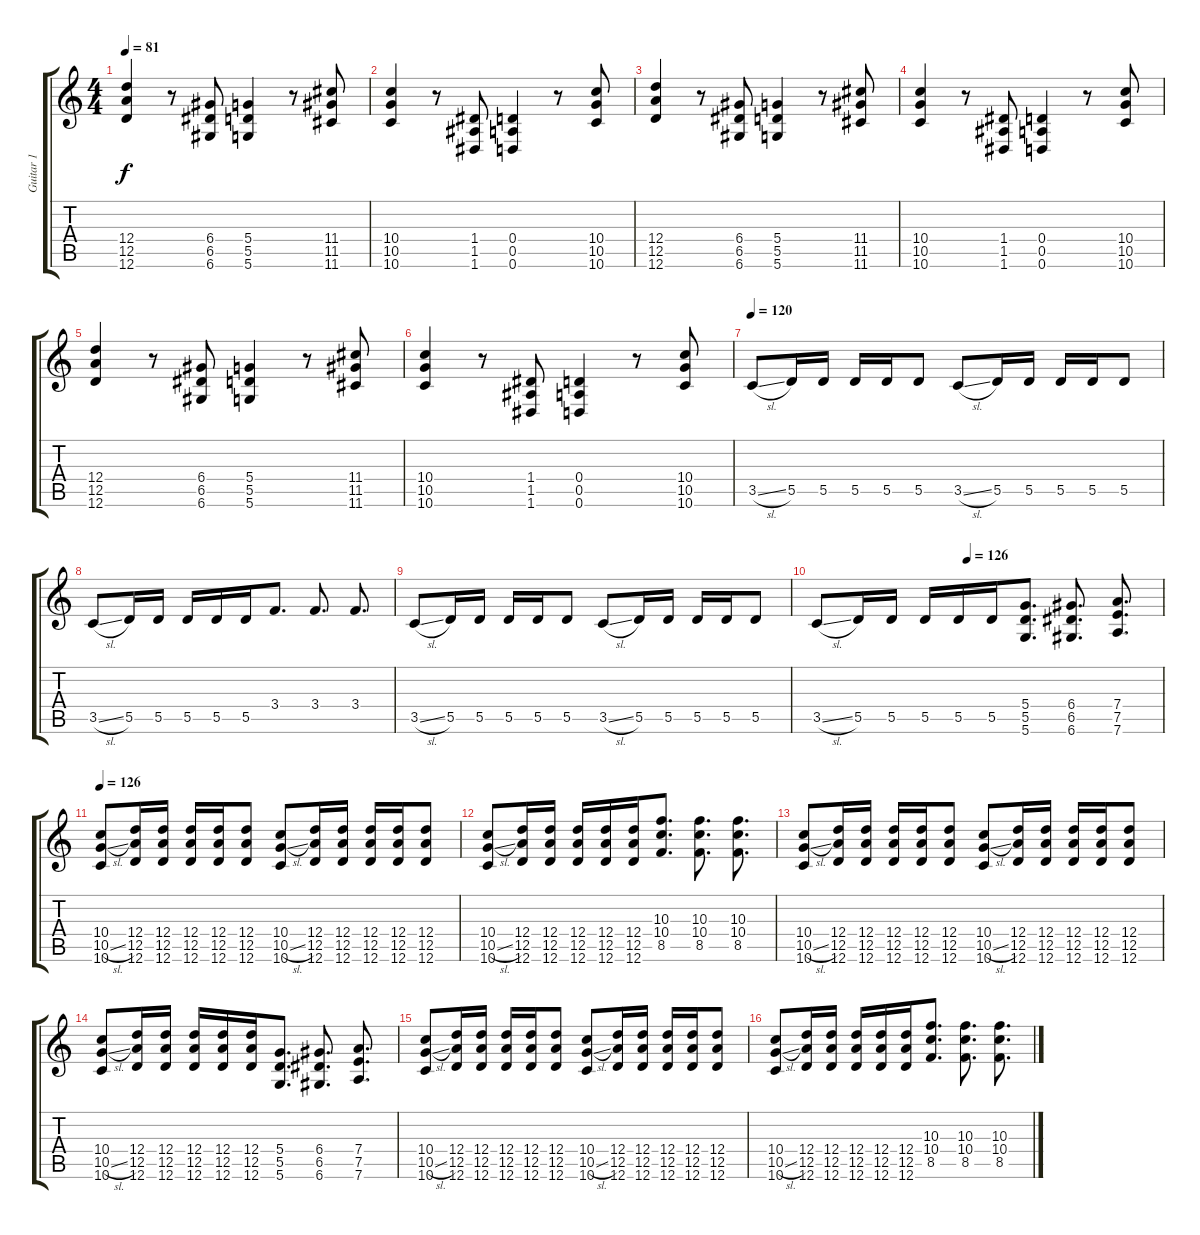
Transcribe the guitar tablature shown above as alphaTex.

\track ("Guitar 1" "Guitar 1") {instrument distortionguitar}
\staff {score tabs}
\tuning (E4 B3 G3 D3 A2 D2) {hide}
\ts (4 4)
\tempo 81
\clef g2
\ks c
(12.4 12.5 12.6).4{dy f} r.8 (6.4 6.5 6.6).8 (5.4 5.5 5.6).4 r.8 (11.4 11.5 11.6).8 |
(10.4 10.5 10.6).4 r.8 (1.4 1.5 1.6).8 (0.4 0.5 0.6).4 r.8 (10.4 10.5 10.6).8 |
(12.4 12.5 12.6).4 r.8 (6.4 6.5 6.6).8 (5.4 5.5 5.6).4 r.8 (11.4 11.5 11.6).8 |
(10.4 10.5 10.6).4 r.8 (1.4 1.5 1.6).8 (0.4 0.5 0.6).4 r.8 (10.4 10.5 10.6).8 |
(12.4 12.5 12.6).4 r.8 (6.4 6.5 6.6).8 (5.4 5.5 5.6).4 r.8 (11.4 11.5 11.6).8 |
(10.4 10.5 10.6).4 r.8 (1.4 1.5 1.6).8 (0.4 0.5 0.6).4 r.8 (10.4 10.5 10.6).8 |
\tempo 120
3.5{sl}.8 5.5.16 5.5.16 5.5.16 5.5.16 5.5.8 3.5{sl}.8 5.5.16 5.5.16 5.5.16 5.5.16 5.5.8 |
3.5{sl}.8 5.5.16 5.5.16 5.5.16 5.5.16 5.5.16 3.4.8{d} 3.4.8{d} 3.4.8{d} |
3.5{sl}.8 5.5.16 5.5.16 5.5.16 5.5.16 5.5.8 3.5{sl}.8 5.5.16 5.5.16 5.5.16 5.5.16 5.5.8 |
\tempo (126 0.4375)
3.5{sl}.8 5.5.16 5.5.16 5.5.16 5.5.16 5.5.16 (5.4 5.5 5.6).8{d} (6.4 6.5 6.6).8{d} (7.4 7.5 7.6).8{d} |
\tempo 126
(10.4 10.5{sl} 10.6).8 (12.4 12.5 12.6).16 (12.4 12.5 12.6).16 (12.4 12.5 12.6).16 (12.4 12.5 12.6).16 (12.4 12.5 12.6).8 (10.4 10.5{sl} 10.6).8 (12.4 12.5 12.6).16 (12.4 12.5 12.6).16 (12.4 12.5 12.6).16 (12.4 12.5 12.6).16 (12.4 12.5 12.6).8 |
(10.4 10.5{sl} 10.6).8 (12.4 12.5 12.6).16 (12.4 12.5 12.6).16 (12.4 12.5 12.6).16 (12.4 12.5 12.6).16 (12.4 12.5 12.6).16 (10.3 10.4 8.5).8{d} (10.3 10.4 8.5).8{d} (10.3 10.4 8.5).8{d} |
(10.4 10.5{sl} 10.6).8 (12.4 12.5 12.6).16 (12.4 12.5 12.6).16 (12.4 12.5 12.6).16 (12.4 12.5 12.6).16 (12.4 12.5 12.6).8 (10.4 10.5{sl} 10.6).8 (12.4 12.5 12.6).16 (12.4 12.5 12.6).16 (12.4 12.5 12.6).16 (12.4 12.5 12.6).16 (12.4 12.5 12.6).8 |
(10.4 10.5{sl} 10.6).8 (12.4 12.5 12.6).16 (12.4 12.5 12.6).16 (12.4 12.5 12.6).16 (12.4 12.5 12.6).16 (12.4 12.5 12.6).16 (5.4 5.5 5.6).8{d} (6.4 6.5 6.6).8{d} (7.4 7.5 7.6).8{d} |
(10.4 10.5{sl} 10.6).8 (12.4 12.5 12.6).16 (12.4 12.5 12.6).16 (12.4 12.5 12.6).16 (12.4 12.5 12.6).16 (12.4 12.5 12.6).8 (10.4 10.5{sl} 10.6).8 (12.4 12.5 12.6).16 (12.4 12.5 12.6).16 (12.4 12.5 12.6).16 (12.4 12.5 12.6).16 (12.4 12.5 12.6).8 |
(10.4 10.5{sl} 10.6).8 (12.4 12.5 12.6).16 (12.4 12.5 12.6).16 (12.4 12.5 12.6).16 (12.4 12.5 12.6).16 (12.4 12.5 12.6).16 (10.3 10.4 8.5).8{d} (10.3 10.4 8.5).8{d} (10.3 10.4 8.5).8{d}
